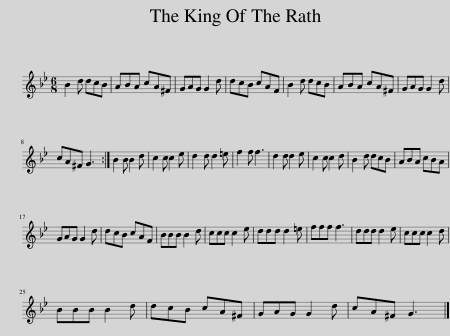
X:1
L:1/8
M:6/8
I:linebreak $
K:Gmin
V:1 treble
V:1
 B2 d dcB | ABA cA^F | GAG G2 d | dcB cAF | B2 d dcB | %5
 ABA cA^F | GAG G2 d |$ cA^F G3 :| B2 B B2 d | c2 c c2 e | %10
 d2 d d2 =e | f2 f f3 | d2 d d2 e | c2 c c2 d | B2 d dcB | %15
 ABA cBA |$ GAG G2 d | dcB cAF | BBB B2 d | ccc c2 e | %20
 ddd d2 =e | fff f3 | ddd d2 e | ccc c2 d |$ BBB B2 d | %25
 dcB cA^F | GAG G2 d | cA^F G3 |] %28
